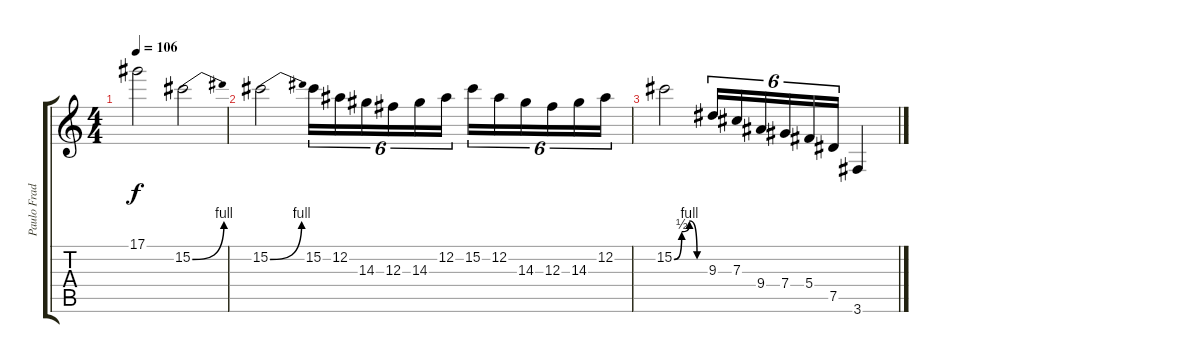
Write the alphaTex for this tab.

\track ("Paulo Frade Solo II" "Paulo Frad") {instrument overdrivenguitar}
\staff {score tabs}
\tuning (Eb4 Bb3 Gb3 Db3 Ab2 Eb2) {hide}
\ts (4 4)
\tempo 106
\clef g2
\ks c
17.1.2{dy f} 15.2{be (bend 0 0 60 4)}.2 |
15.2{be (bend 0 0 60 4)}.2 15.2.16{tu (6 4)} 12.2.16{tu (6 4)} 14.3.16{tu (6 4)} 12.3.16{tu (6 4)} 14.3.16{tu (6 4)} 12.2.16{tu (6 4)} 15.2.16{tu (6 4)} 12.2.16{tu (6 4)} 14.3.16{tu (6 4)} 12.3.16{tu (6 4)} 14.3.16{tu (6 4)} 12.2.16{tu (6 4)} |
15.2{be (custom 0 0 15 2 30 4 45 0 60 0)}.2 9.3.16{tu (6 4)} 7.3.16{tu (6 4)} 9.4.16{tu (6 4)} 7.4.16{tu (6 4)} 5.4.16{tu (6 4)} 7.5.16{tu (6 4)} 3.6.4
